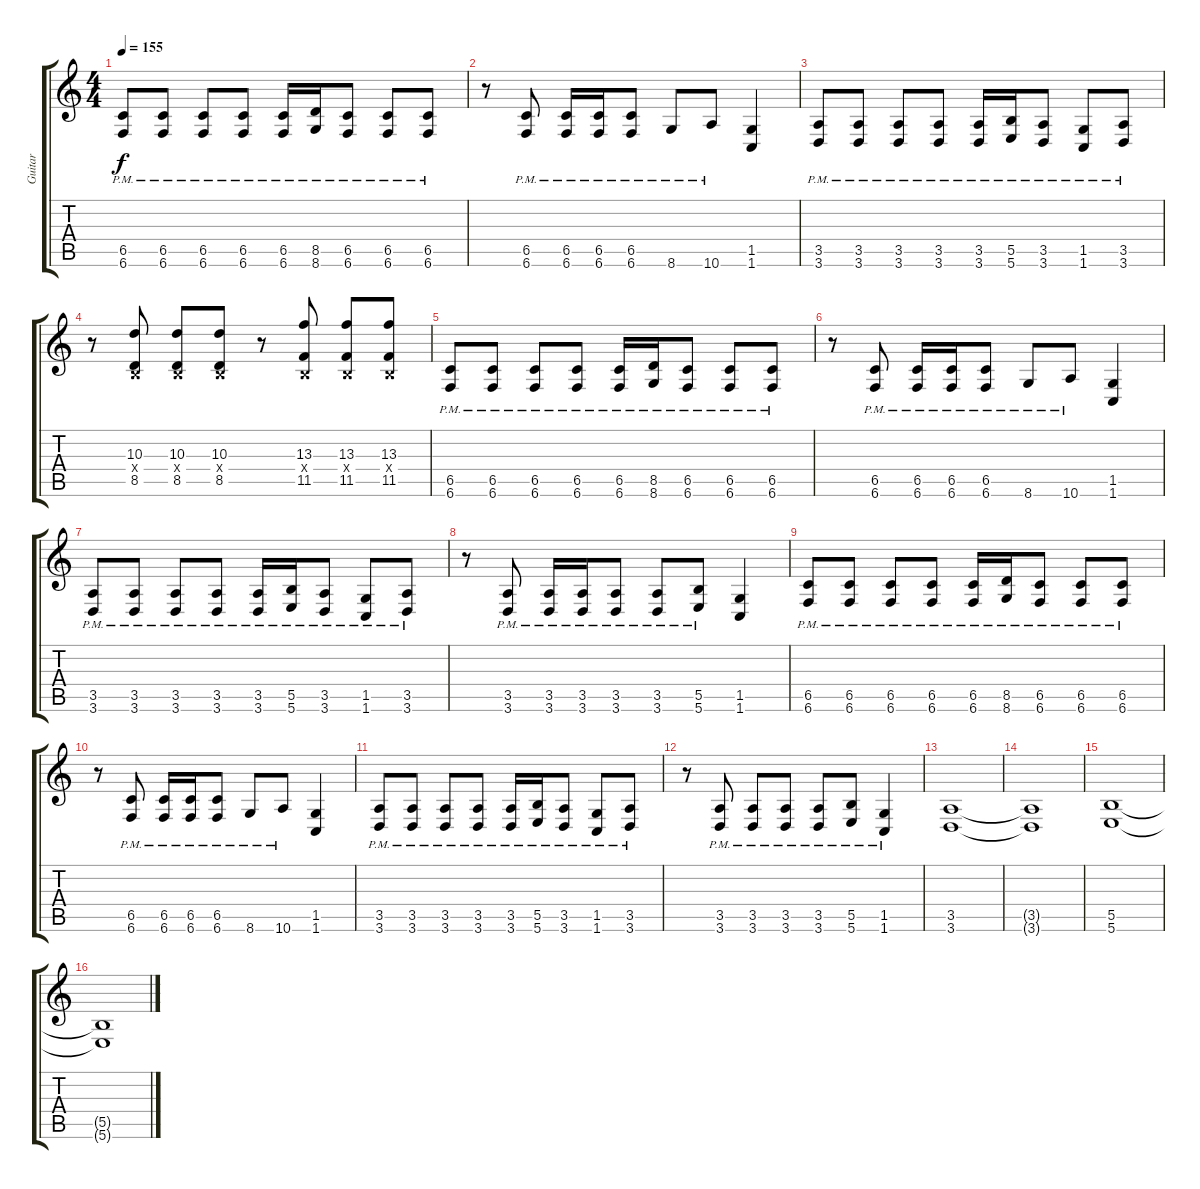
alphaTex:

\track ("Guitar" "Guitar") {instrument distortionguitar}
\staff {score tabs}
\tuning (Db4 Ab3 E3 B2 Gb2 B1) {hide}
\ts (4 4)
\tempo 155
\clef g2
\ks c
(6.5{pm} 6.6{pm}).8{dy f} (6.5{pm} 6.6{pm}).8 (6.5{pm} 6.6{pm}).8 (6.5{pm} 6.6{pm}).8 (6.5{pm} 6.6{pm}).16 (8.5{pm} 8.6{pm}).16 (6.5{pm} 6.6{pm}).8 (6.5{pm} 6.6{pm}).8 (6.5{pm} 6.6{pm}).8 |
r.8 (6.5{pm} 6.6{pm}).8 (6.5{pm} 6.6{pm}).16 (6.5{pm} 6.6{pm}).16 (6.5{pm} 6.6{pm}).8 8.6{pm}.8 10.6{pm}.8 (1.5 1.6).4 |
(3.5{pm} 3.6{pm}).8 (3.5{pm} 3.6{pm}).8 (3.5{pm} 3.6{pm}).8 (3.5{pm} 3.6{pm}).8 (3.5{pm} 3.6{pm}).16 (5.5{pm} 5.6{pm}).16 (3.5{pm} 3.6{pm}).8 (1.5{pm} 1.6{pm}).8 (3.5{pm} 3.6{pm}).8 |
r.8 (10.3 0.4{x} 8.5).8 (10.3 0.4{x} 8.5).8 (10.3 0.4{x} 8.5).8 r.8 (13.3 0.4{x} 11.5).8 (13.3 0.4{x} 11.5).8 (13.3 0.4{x} 11.5).8 |
(6.5{pm} 6.6{pm}).8 (6.5{pm} 6.6{pm}).8 (6.5{pm} 6.6{pm}).8 (6.5{pm} 6.6{pm}).8 (6.5{pm} 6.6{pm}).16 (8.5{pm} 8.6{pm}).16 (6.5{pm} 6.6{pm}).8 (6.5{pm} 6.6{pm}).8 (6.5{pm} 6.6{pm}).8 |
r.8 (6.5{pm} 6.6{pm}).8 (6.5{pm} 6.6{pm}).16 (6.5{pm} 6.6{pm}).16 (6.5{pm} 6.6{pm}).8 8.6{pm}.8 10.6{pm}.8 (1.5 1.6).4 |
(3.5{pm} 3.6{pm}).8 (3.5{pm} 3.6{pm}).8 (3.5{pm} 3.6{pm}).8 (3.5{pm} 3.6{pm}).8 (3.5{pm} 3.6{pm}).16 (5.5{pm} 5.6{pm}).16 (3.5{pm} 3.6{pm}).8 (1.5{pm} 1.6{pm}).8 (3.5{pm} 3.6{pm}).8 |
r.8 (3.5{pm} 3.6{pm}).8 (3.5{pm} 3.6{pm}).16 (3.5{pm} 3.6{pm}).16 (3.5{pm} 3.6{pm}).8 (3.5{pm} 3.6{pm}).8 (5.5{pm} 5.6{pm}).8 (1.5 1.6).4 |
(6.5{pm} 6.6{pm}).8 (6.5{pm} 6.6{pm}).8 (6.5{pm} 6.6{pm}).8 (6.5{pm} 6.6{pm}).8 (6.5{pm} 6.6{pm}).16 (8.5{pm} 8.6{pm}).16 (6.5{pm} 6.6{pm}).8 (6.5{pm} 6.6{pm}).8 (6.5{pm} 6.6{pm}).8 |
r.8 (6.5{pm} 6.6{pm}).8 (6.5{pm} 6.6{pm}).16 (6.5{pm} 6.6{pm}).16 (6.5{pm} 6.6{pm}).8 8.6{pm}.8 10.6{pm}.8 (1.5 1.6).4 |
(3.5{pm} 3.6{pm}).8 (3.5{pm} 3.6{pm}).8 (3.5{pm} 3.6{pm}).8 (3.5{pm} 3.6{pm}).8 (3.5{pm} 3.6{pm}).16 (5.5{pm} 5.6{pm}).16 (3.5{pm} 3.6{pm}).8 (1.5{pm} 1.6{pm}).8 (3.5{pm} 3.6{pm}).8 |
r.8 (3.5{pm} 3.6{pm}).8 (3.5{pm} 3.6{pm}).8 (3.5{pm} 3.6{pm}).8 (3.5{pm} 3.6{pm}).8 (5.5{pm} 5.6{pm}).8 (1.5{pm} 1.6{pm}).4 |
(3.5 3.6).1 |
(3.5{t} 3.6{t}).1 |
(5.5 5.6).1 |
(5.5{t} 5.6{t}).1
